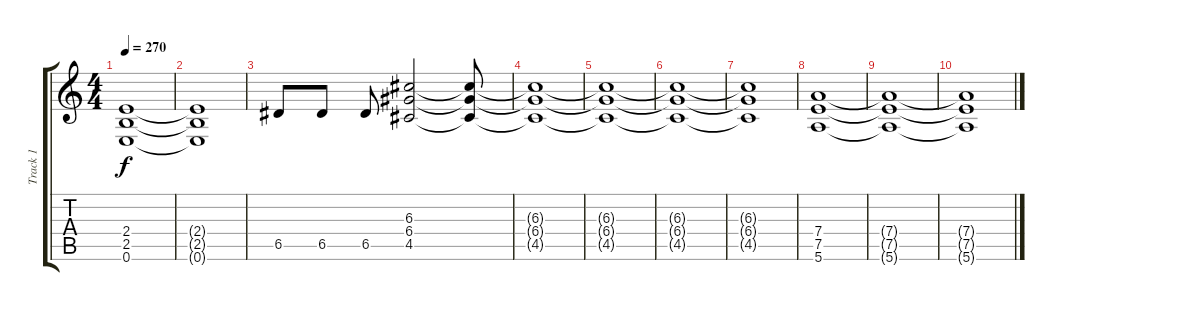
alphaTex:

\track ("Track 1" "Track 1") {instrument distortionguitar}
\staff {score tabs}
\tuning (E4 B3 G3 D3 A2 E2) {hide}
\ts (4 4)
\tempo 270
\clef g2
\ks c
(2.4{t} 2.5{t} 0.6{t}).1{dy f} |
(2.4{t} 2.5{t} 0.6{t}).1 |
6.5.8 6.5.8 6.5.8 (6.3 6.4 4.5).2 (6.3{t} 6.4{t} 4.5{t}).8 |
(6.3{t} 6.4{t} 4.5{t}).1 |
(6.3{t} 6.4{t} 4.5{t}).1 |
(6.3{t} 6.4{t} 4.5{t}).1 |
(6.3{t} 6.4{t} 4.5{t}).1 |
(7.4 7.5 5.6).1 |
(7.4{t} 7.5{t} 5.6{t}).1 |
(7.4{t} 7.5{t} 5.6{t}).1
